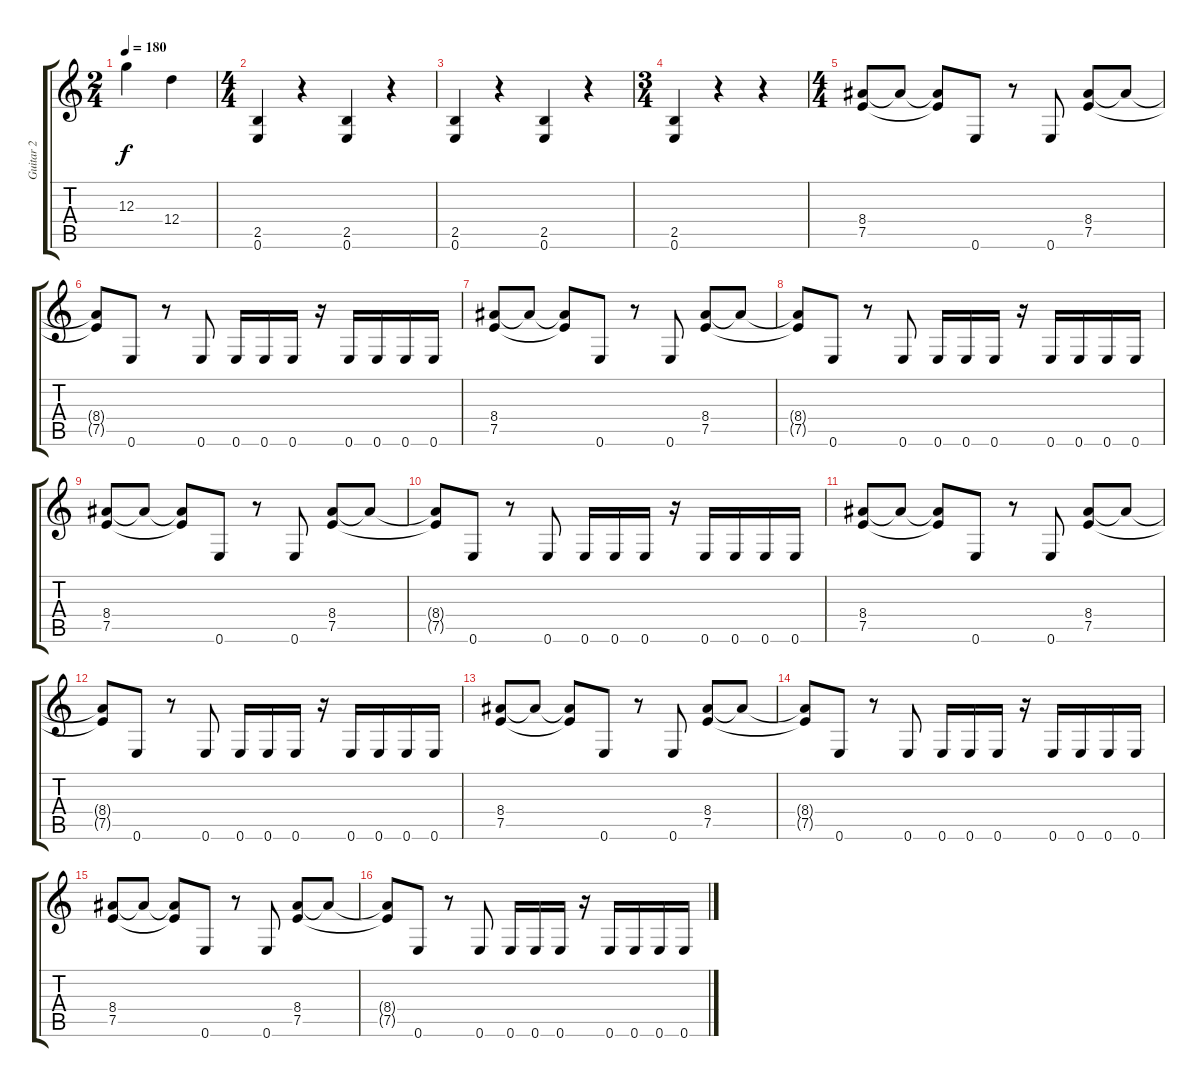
\track ("Guitar 2" "Guitar 2") {instrument distortionguitar}
\staff {score tabs}
\tuning (E4 B3 G3 D3 A2 E2) {hide}
\ts (2 4)
\tempo 180
\clef g2
\ks c
12.3.4{dy f} 12.4.4 |
\ts (4 4)
(2.5 0.6).4 r.4 (2.5 0.6).4 r.4 |
(2.5 0.6).4 r.4 (2.5 0.6).4 r.4 |
\ts (3 4)
(2.5 0.6).4 r.4 r.4 |
\ts (4 4)
(8.4 7.5).8 8.4{t}.8 (8.4{t} 7.5{t}).8 0.6.8 r.8 0.6.8 (8.4 7.5).8 8.4{t}.8 |
(8.4{t} 7.5{t}).8 0.6.8 r.8 0.6.8 0.6.16 0.6.16 0.6.16 r.16 0.6.16 0.6.16 0.6.16 0.6.16 |
(8.4 7.5).8 8.4{t}.8 (8.4{t} 7.5{t}).8 0.6.8 r.8 0.6.8 (8.4 7.5).8 8.4{t}.8 |
(8.4{t} 7.5{t}).8 0.6.8 r.8 0.6.8 0.6.16 0.6.16 0.6.16 r.16 0.6.16 0.6.16 0.6.16 0.6.16 |
(8.4 7.5).8 8.4{t}.8 (8.4{t} 7.5{t}).8 0.6.8 r.8 0.6.8 (8.4 7.5).8 8.4{t}.8 |
(8.4{t} 7.5{t}).8 0.6.8 r.8 0.6.8 0.6.16 0.6.16 0.6.16 r.16 0.6.16 0.6.16 0.6.16 0.6.16 |
(8.4 7.5).8 8.4{t}.8 (8.4{t} 7.5{t}).8 0.6.8 r.8 0.6.8 (8.4 7.5).8 8.4{t}.8 |
(8.4{t} 7.5{t}).8 0.6.8 r.8 0.6.8 0.6.16 0.6.16 0.6.16 r.16 0.6.16 0.6.16 0.6.16 0.6.16 |
(8.4 7.5).8 8.4{t}.8 (8.4{t} 7.5{t}).8 0.6.8 r.8 0.6.8 (8.4 7.5).8 8.4{t}.8 |
(8.4{t} 7.5{t}).8 0.6.8 r.8 0.6.8 0.6.16 0.6.16 0.6.16 r.16 0.6.16 0.6.16 0.6.16 0.6.16 |
(8.4 7.5).8 8.4{t}.8 (8.4{t} 7.5{t}).8 0.6.8 r.8 0.6.8 (8.4 7.5).8 8.4{t}.8 |
(8.4{t} 7.5{t}).8 0.6.8 r.8 0.6.8 0.6.16 0.6.16 0.6.16 r.16 0.6.16 0.6.16 0.6.16 0.6.16
